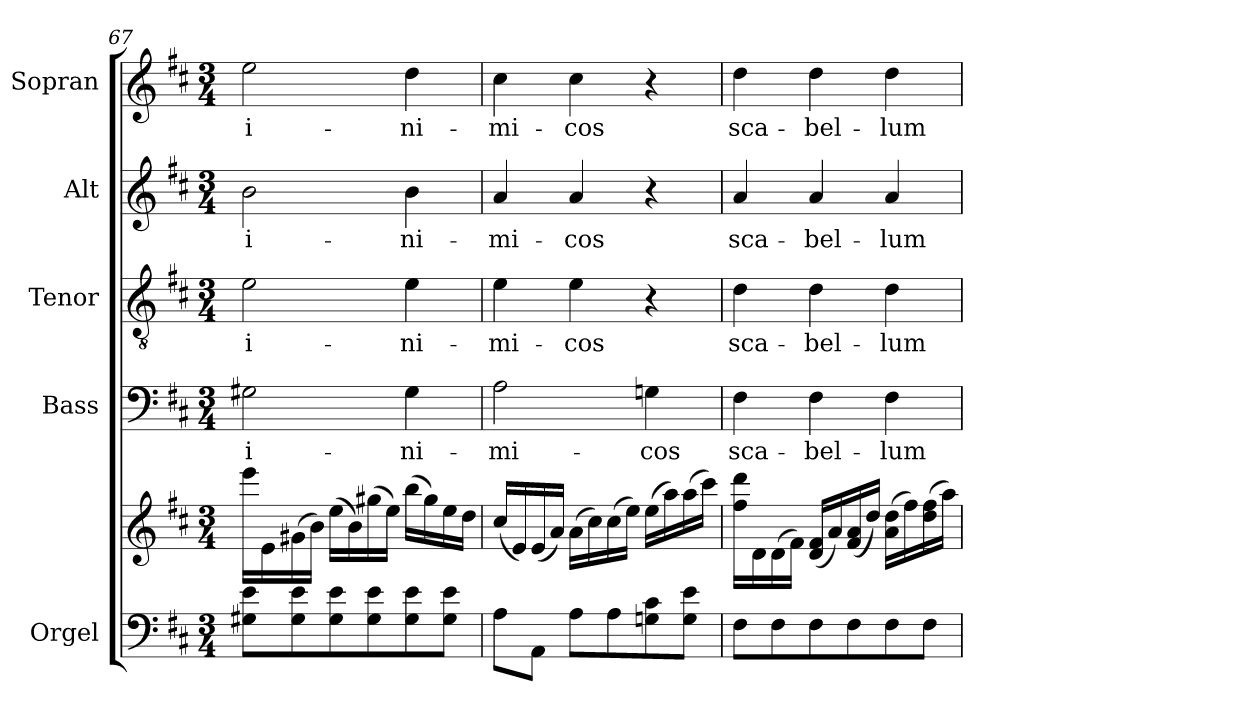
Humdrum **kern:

**kern	**kern	**kern	**text	**kern	**text	**kern	**text	**kern	**text
*part5	*part5	*part4	*part4	*part3	*part3	*part2	*part2	*part1	*part1
*staff6	*staff5	*staff4	*staff4	*staff3	*staff3	*staff2	*staff2	*staff1	*staff1
*I"Orgel	*	*I"Bass	*	*I"Tenor	*	*I"Alt	*	*I"Sopran	*
*I'Org.	*	*I'B.	*	*I'T.	*	*I'A.	*	*I'S.	*
!!LO:PB:g=z
*clefF4	*clefG2	*clefF4	*	*clefGv2	*	*clefG2	*	*clefG2	*
*k[f#c#]	*k[f#c#]	*k[f#c#]	*	*k[f#c#]	*	*k[f#c#]	*	*k[f#c#]	*
*D:	*D:	*D:	*	*D:	*	*D:	*	*D:	*
*M3/4	*M3/4	*M3/4	*	*M3/4	*	*M3/4	*	*M3/4	*
=67	=67	=67	=67	=67	=67	=67	=67	=67	=67
!	!	!	!LO:LY:b	!	!LO:LY:b	!	!LO:LY:b	!	!LO:LY:b
8G#X\ 8e\L	16eee\LL	2G#X\	i-	2e\	i-	2b\	i-	2ee\	i-
.	16e\	.	.	.	.	.	.	.	.
8G#\ 8e\	(>16g#X\	.	.	.	.	.	.	.	.
.	16b\JJ)	.	.	.	.	.	.	.	.
8G#\ 8e\	(>16ee\LL	.	.	.	.	.	.	.	.
.	16b\)	.	.	.	.	.	.	.	.
8G#\ 8e\	(>16gg#X\	.	.	.	.	.	.	.	.
.	16ee\JJ)	.	.	.	.	.	.	.	.
!	!	!	!LO:LY:b	!	!LO:LY:b	!	!LO:LY:b	!	!LO:LY:b
8G#\ 8e\	(>16bb\LL	4G#\	-ni-	4e\	-ni-	4b\	-ni-	4dd\	-ni-
.	16gg#\)	.	.	.	.	.	.	.	.
8G#\ 8e\J	16ee\	.	.	.	.	.	.	.	.
.	16dd\JJ	.	.	.	.	.	.	.	.
=68	=68	=68	=68	=68	=68	=68	=68	=68	=68
!	!	!	!LO:LY:b	!	!LO:LY:b	!	!LO:LY:b	!	!LO:LY:b
8A\L	(<16cc#/LL	2A\	-mi-	4e\	-mi-	4a/	-mi-	4cc#\	-mi-
.	16e/)	.	.	.	.	.	.	.	.
8AA\J	(<16e/	.	.	.	.	.	.	.	.
.	16a/JJ)	.	.	.	.	.	.	.	.
!	!	!	!	!	!LO:LY:b	!	!LO:LY:b	!	!LO:LY:b
8A\L	(>16a\LL	.	.	4e\	-cos	4a/	-cos	4cc#\	-cos
.	16cc#\)	.	.	.	.	.	.	.	.
8A\	(>16cc#\	.	.	.	.	.	.	.	.
.	16ee\JJ)	.	.	.	.	.	.	.	.
!	!	!	!LO:LY:b	!	!	!	!	!	!
8Gn\ 8c#\	(>16ee\LL	4Gn\	-cos	4r	.	4r	.	4r	.
.	16aa\)	.	.	.	.	.	.	.	.
8G\ 8e\J	(>16aa\	.	.	.	.	.	.	.	.
.	16ccc#\JJ)	.	.	.	.	.	.	.	.
=69	=69	=69	=69	=69	=69	=69	=69	=69	=69
!	!	!	!LO:LY:b	!	!LO:LY:b	!	!LO:LY:b	!	!LO:LY:b
8F#\L	16ff#\ 16ddd\LL	4F#\	sca-	4d\	sca-	4a/	sca-	4dd\	sca-
.	16d\	.	.	.	.	.	.	.	.
8F#\	(>16d\	.	.	.	.	.	.	.	.
.	16f#\JJ)	.	.	.	.	.	.	.	.
!	!	!	!LO:LY:b	!	!LO:LY:b	!	!LO:LY:b	!	!LO:LY:b
8F#\	(<16d/ 16f#/LL	4F#\	-bel-	4d\	-bel-	4a/	-bel-	4dd\	-bel-
.	16a/)	.	.	.	.	.	.	.	.
8F#\	(<16f#/ 16a/	.	.	.	.	.	.	.	.
.	16dd/JJ)	.	.	.	.	.	.	.	.
!	!	!	!LO:LY:b	!	!LO:LY:b	!	!LO:LY:b	!	!LO:LY:b
8F#\	(>16a\ 16dd\LL	4F#\	-lum	4d\	-lum	4a/	-lum	4dd\	-lum
.	16ff#\)	.	.	.	.	.	.	.	.
8F#\J	(>16dd\ 16ff#\	.	.	.	.	.	.	.	.
.	16aa\JJ)	.	.	.	.	.	.	.	.
=	=	=	=	=	=	=	=	=	=
*-	*-	*-	*-	*-	*-	*-	*-	*-	*-
